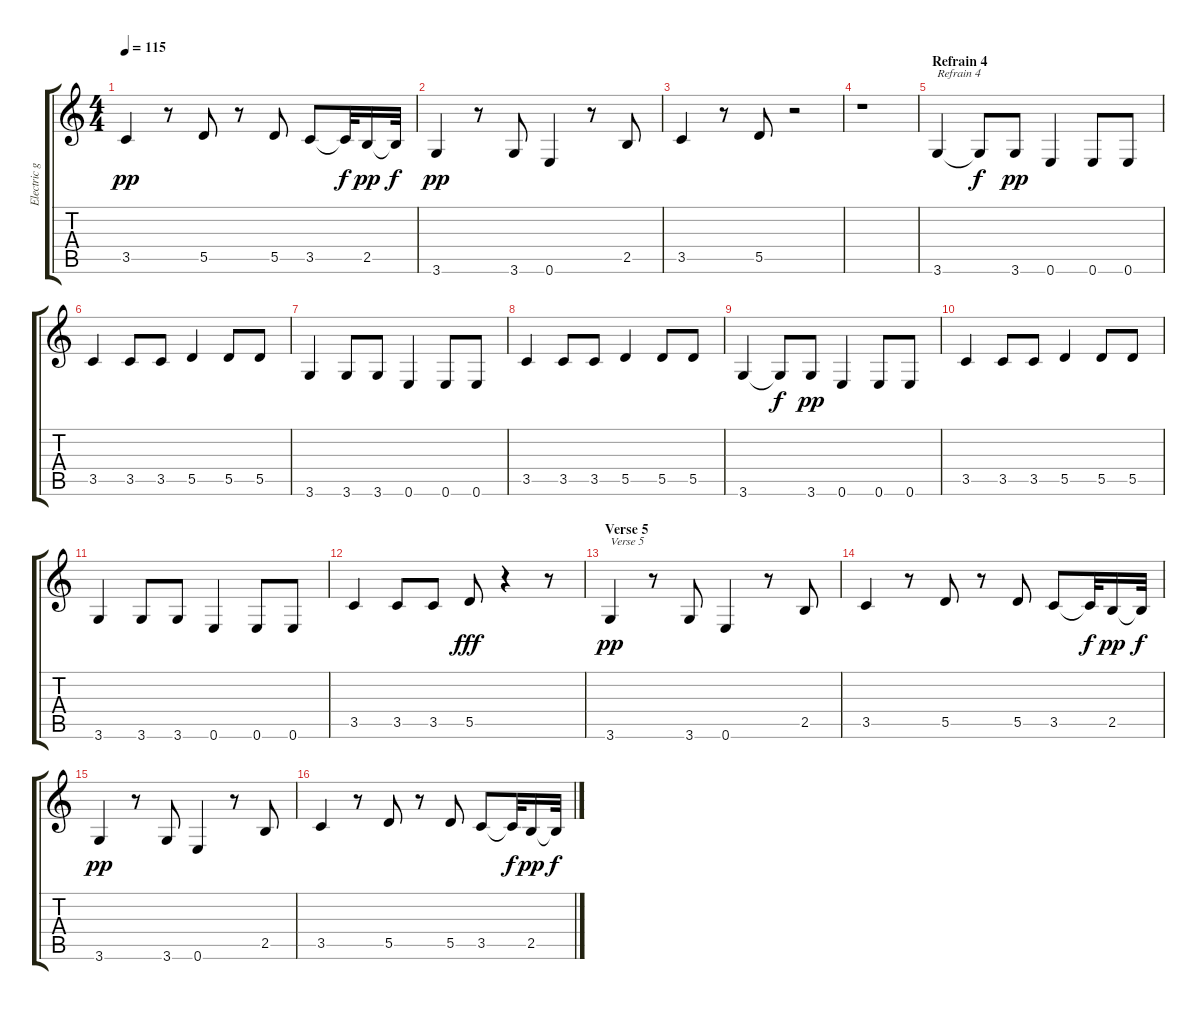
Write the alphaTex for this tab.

\track ("Electric guitar (clean)" "Electric g") {instrument electricguitarclean}
\staff {score tabs}
\tuning (E4 B3 G3 D3 A2 E2) {hide}
\ts (4 4)
\tempo 115
\clef g2
\ks c
3.5.4{dy pp} r.8 5.5.8 r.8 5.5.8 3.5.8 3.5{t}.32{dy f} 2.5.16{dy pp} 2.5{t}.32{dy f} |
3.6.4{dy pp} r.8 3.6.8 0.6.4 r.8 2.5.8 |
3.5.4 r.8 5.5.8 r.2 |
r.1 |
\section ("" "Refrain 4")
3.6.4{txt "Refrain 4"} 3.6{t}.8{dy f} 3.6.8{dy pp} 0.6.4 0.6.8 0.6.8 |
3.5.4 3.5.8 3.5.8 5.5.4 5.5.8 5.5.8 |
3.6.4 3.6.8 3.6.8 0.6.4 0.6.8 0.6.8 |
3.5.4 3.5.8 3.5.8 5.5.4 5.5.8 5.5.8 |
3.6.4 3.6{t}.8{dy f} 3.6.8{dy pp} 0.6.4 0.6.8 0.6.8 |
3.5.4 3.5.8 3.5.8 5.5.4 5.5.8 5.5.8 |
3.6.4 3.6.8 3.6.8 0.6.4 0.6.8 0.6.8 |
3.5.4 3.5.8 3.5.8 5.5.8{dy fff} r.4 r.8 |
\section ("" "Verse 5")
3.6.4{txt "Verse 5" dy pp} r.8 3.6.8 0.6.4 r.8 2.5.8 |
3.5.4 r.8 5.5.8 r.8 5.5.8 3.5.8 3.5{t}.32{dy f} 2.5.16{dy pp} 2.5{t}.32{dy f} |
3.6.4{dy pp} r.8 3.6.8 0.6.4 r.8 2.5.8 |
3.5.4 r.8 5.5.8 r.8 5.5.8 3.5.8 3.5{t}.32{dy f} 2.5.16{dy pp} 2.5{t}.32{dy f}
